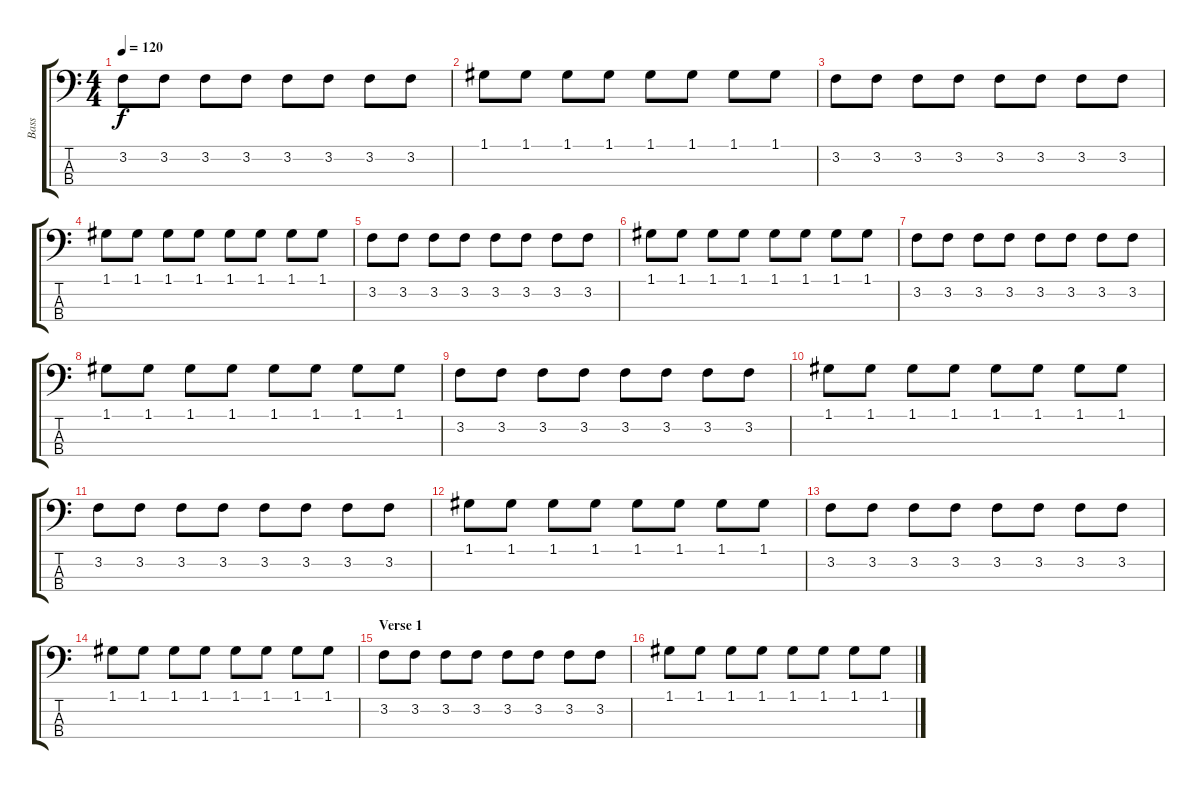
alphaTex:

\track ("Bass" "Bass") {instrument electricbasspick}
\staff {score tabs}
\tuning (G2 D2 A1 E1) {hide}
\ts (4 4)
\tempo 120
\clef f4
\ks c
3.2.8{dy f instrument electricbasspick} 3.2.8 3.2.8 3.2.8 3.2.8 3.2.8 3.2.8 3.2.8 |
1.1.8 1.1.8 1.1.8 1.1.8 1.1.8 1.1.8 1.1.8 1.1.8 |
3.2.8 3.2.8 3.2.8 3.2.8 3.2.8 3.2.8 3.2.8 3.2.8 |
1.1.8 1.1.8 1.1.8 1.1.8 1.1.8 1.1.8 1.1.8 1.1.8 |
3.2.8 3.2.8 3.2.8 3.2.8 3.2.8 3.2.8 3.2.8 3.2.8 |
1.1.8 1.1.8 1.1.8 1.1.8 1.1.8 1.1.8 1.1.8 1.1.8 |
3.2.8 3.2.8 3.2.8 3.2.8 3.2.8 3.2.8 3.2.8 3.2.8 |
1.1.8 1.1.8 1.1.8 1.1.8 1.1.8 1.1.8 1.1.8 1.1.8 |
3.2.8 3.2.8 3.2.8 3.2.8 3.2.8 3.2.8 3.2.8 3.2.8 |
1.1.8 1.1.8 1.1.8 1.1.8 1.1.8 1.1.8 1.1.8 1.1.8 |
3.2.8 3.2.8 3.2.8 3.2.8 3.2.8 3.2.8 3.2.8 3.2.8 |
1.1.8 1.1.8 1.1.8 1.1.8 1.1.8 1.1.8 1.1.8 1.1.8 |
3.2.8 3.2.8 3.2.8 3.2.8 3.2.8 3.2.8 3.2.8 3.2.8 |
1.1.8 1.1.8 1.1.8 1.1.8 1.1.8 1.1.8 1.1.8 1.1.8 |
\section ("" "Verse 1")
3.2.8 3.2.8 3.2.8 3.2.8 3.2.8 3.2.8 3.2.8 3.2.8 |
1.1.8 1.1.8 1.1.8 1.1.8 1.1.8 1.1.8 1.1.8 1.1.8
